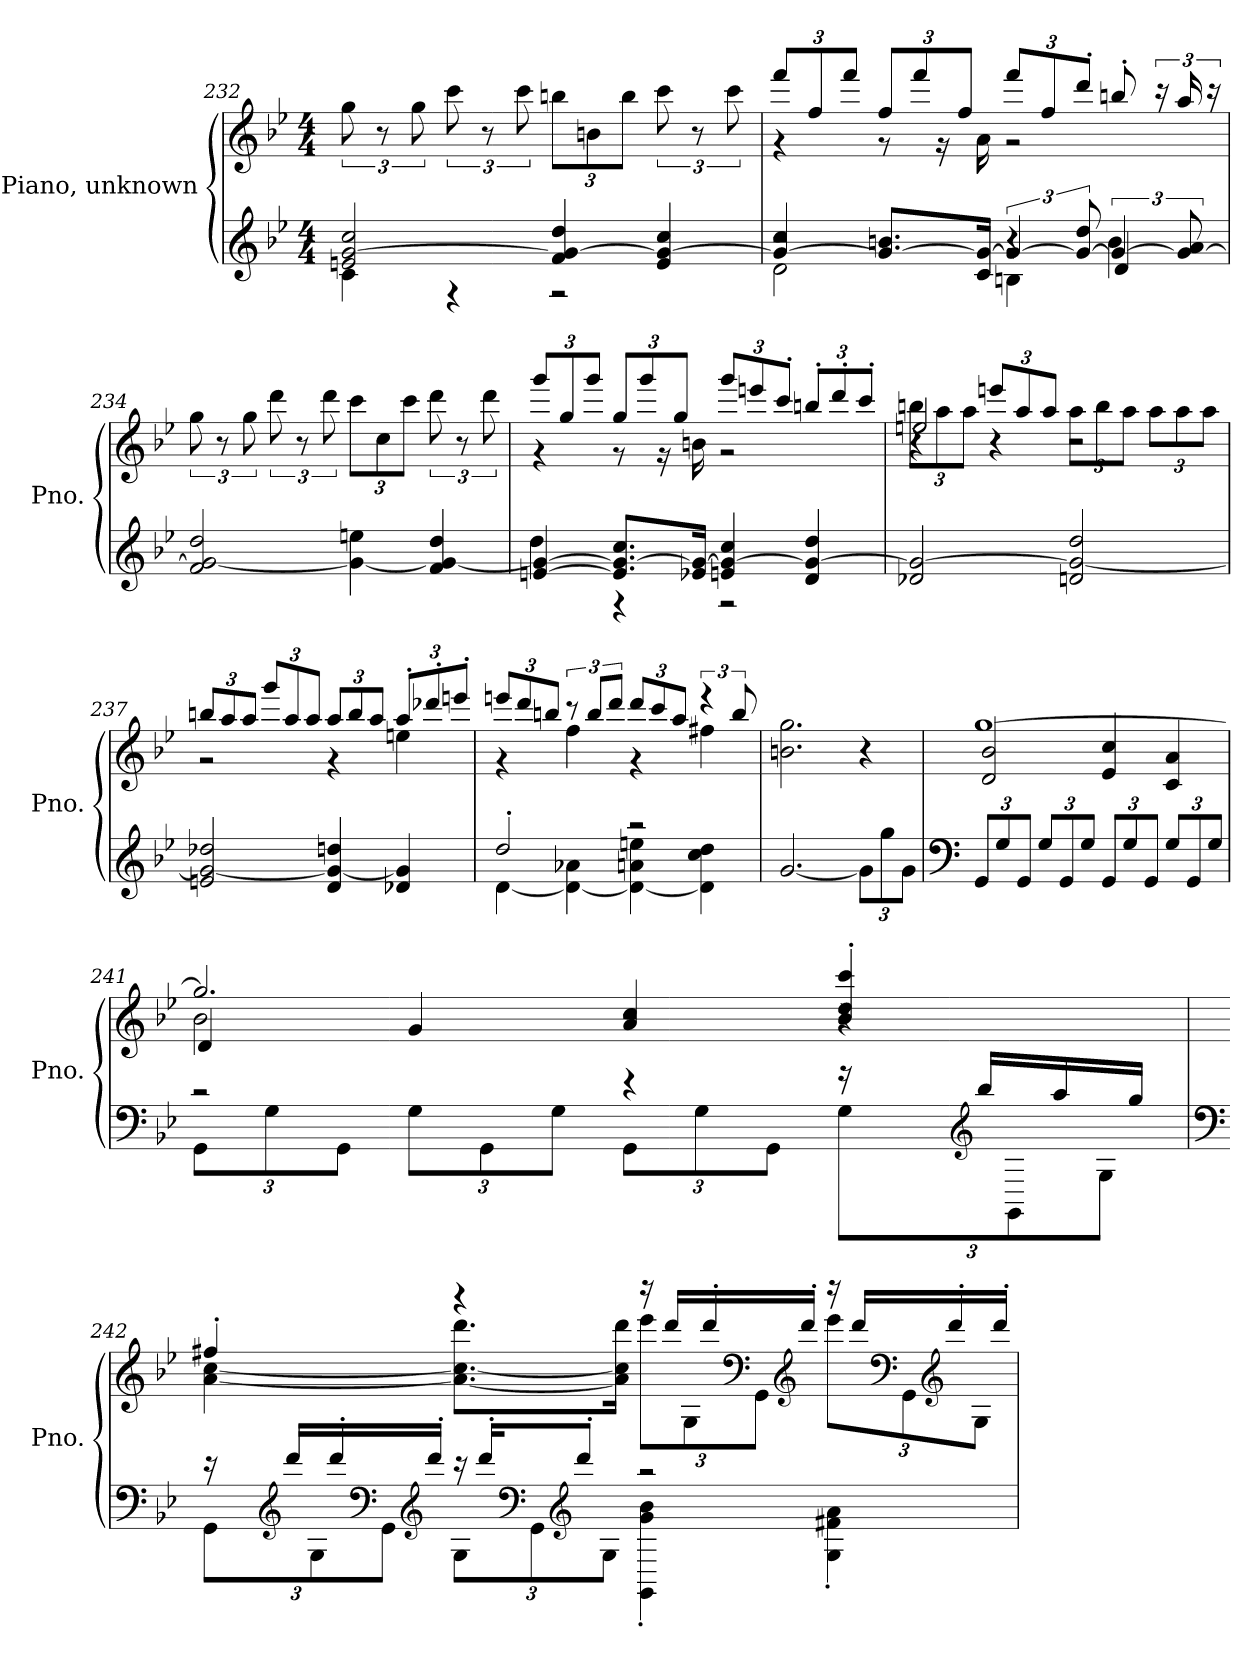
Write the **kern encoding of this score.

**kern	**kern
*part1	*part1
*staff2	*staff1
*I"Piano, unknown	*
*I'Pno.	*
*clefG2	*clefG2
*k[b-e-]	*k[b-e-]
*M4/4	*M4/4
=232	=232
*^	*
2en/ [2g/ 2cc/	4c\	12gg\
.	.	12r
.	.	12gg\
.	4r	12ccc\
.	.	12r
.	.	12ccc\
*	*	*Xbrackettup
4f/ 4g/_ 4dd/	2r	12bbn\L
.	.	12bn\
.	.	12bb\J
*	*	*brackettup
4e/ 4g/_ 4cc/	.	12ccc\
.	.	12r
.	.	12ccc\
=233	=233	=233
*	*^	*
*	*	*	*Xbrackettup
*	*	*	*^
4g/_ 4cc/	2d\	2r	12fff/L	4r
.	.	.	12ff/	.
.	.	.	12fff/J	.
8.g/_ 8.bn/L	.	.	12ff/L	8r
.	.	.	12fff/	.
.	.	.	.	16r
.	.	.	12ff/J	.
16c/ 16g/_Jk	.	.	.	16a\
6g/_	4Bn\	4r	12fff/L	2r
.	.	.	12ff/	.
12g/_ 12dd/	.	.	12ddd'/J	.
6g/_	4b\	4d/	8bbn'/	.
*	*	*	*brackettup	*
.	.	.	24r	.
12g/_ 12a/	.	.	24aa/	.
.	.	.	24r	.
*v	*v	*v	*	*
*	*v	*v
!!LO:PB:g=z
=234	=234
2f/ 2g/_ 2dd/	12gg\
.	12r
.	12gg\
.	12ddd\
.	12r
.	12ddd\
*	*Xbrackettup
4g\_ 4een\	12ccc\L
.	12cc\
.	12ccc\J
*	*brackettup
4f/ 4g/_ 4dd/	12ddd\
.	12r
.	12ddd\
=235	=235
*^	*
*	*	*Xbrackettup
*	*	*^
[4en/ 4g/_	4dd\	12ggg/L	4r
.	.	12gg/	.
.	.	12ggg/J	.
8.e/] 8.g/_ 8.cc/L	4r	12gg/L	8r
.	.	12ggg/	.
.	.	.	16r
.	.	12gg/J	.
16e-X/ 16g/_Jk	.	.	16bn\
4en/ 4g/_ 4cc/	2r	12ggg/L	2r
.	.	12eeen/	.
.	.	12ccc'/J	.
4d/ 4g/_ 4dd/	.	12bbn'/L	.
.	.	12ddd'/	.
.	.	12ccc'/J	.
*v	*v	*	*
!!LO:LB:g=z
=236	=236	=236
*	*	*^
2d-X/ 2g/_	4r	12bbn\L	2een/
.	.	12aa\	.
.	.	12aa\J	.
.	12eeen/L	4r	.
.	12aa/	.	.
.	12aa/J	.	.
2dn/ 2g/_ 2dd/	2r	12aa\L	2r
.	.	12bb\	.
.	.	12aa\J	.
.	.	12aa\L	.
.	.	12aa\	.
.	.	12aa\J	.
*	*	*v	*v
=237	=237	=237
2en/ 2g/_ 2dd-X/	12bbn/L	2r
.	12aa/	.
.	12aa/J	.
.	12ggg/L	.
.	12aa/	.
.	12aa/J	.
4d/ 4g/_ 4ddn/	12aa/L	4r
.	12bb/	.
.	12aa/J	.
4d-X/ 4g/]	12aa'/L	4een\
.	12ddd-X'/	.
.	12eeen'/J	.
!!LO:LB:g=z	!!
=238	=238	=238
*^	*	*
2dd'/	[4d\	12eeen/L	4r
.	.	12ddd/	.
.	.	12bbn/J	.
*	*	*brackettup	*
.	4d\_ 4a-X\	12r	4ff\
.	.	12bb/L	.
.	.	12ddd/J	.
*	*	*Xbrackettup	*
2r	4d\_ 4an\ 4een\	12ddd/L	4r
.	.	12ccc/	.
.	.	12aa/J	.
*	*	*brackettup	*
.	4d\] 4cc\ 4dd\	6r	4ff#X\
.	.	12bb/	.
*v	*v	*	*
*	*v	*v
=239	=239
[2.g/	2.bn\ 2.gg\
*Xbrackettup	*
12g\L]	4r
12gg\	.
12g\J	.
=240	=240
*clefF4	*
*	*^
12GG/L	[1gg	2d/ 2b-/
12G/	.	.
12GG/J	.	.
12G/L	.	.
12GG/	.	.
12G/J	.	.
12GG/L	.	4e-/ 4cc/
12G/	.	.
12GG/J	.	.
12G/L	.	4c/ 4a/
12GG/	.	.
12G/J	.	.
!!LO:LB:g=z
=241	=241	=241
*^	*	*^
2r	12GG\L	2.gg/]	2b-\	4d/
.	12G\	.	.	.
.	12GG\J	.	.	.
.	12G\L	.	.	4g/
.	12GG\	.	.	.
.	12G\J	.	.	.
4r	12GG\L	.	2r	4a/ 4cc/
.	12G\	.	.	.
.	12GG\J	.	.	.
16r	12G\L	4r	.	4b-/' 4dd/' 4ccc/'
*clefG2	*	*	*	*
16bb-/LL	.	.	.	.
.	12GG\	.	.	.
16aa/	.	.	.	.
.	12G\J	.	.	.
16gg/JJ	.	.	.	.
*	*	*v	*v	*v
!!LO:LB:g=z
=242	=242	=242
*clefF4	*	*
*	*	*^
16r	12GG\L	4ff#X'/	[4a\ [4cc\
*clefG2	*	*	*
16ddd/LL	.	.	.
.	12G\	.	.
16ddd'/	.	.	.
*clefF4	*	*	*
.	12GG\J	.	.
*clefG2	*	*	*
16ddd'/JJ	.	.	.
16r	12G\L	4r	8.a\_ 8.cc\_ 8.ddd\L
16ddd'/KL	.	.	.
*clefF4	*	*	*
.	12GG\	.	.
*clefG2	*	*	*
8ddd'/J	.	.	.
.	12G\J	.	.
.	.	.	16a\] 16cc\] 16ddd\Jk
*	*	*	*Xbrackettup
2r	4GG\' 4g\' 4b-\'	16r	12eee-\L
.	.	16ddd/LL	.
.	.	.	12G\
.	.	16ddd'/	.
*	*	*clefF4	*
.	.	.	12GG\J
*	*	*clefG2	*
.	.	16ddd'/JJ	.
.	4G\' 4f#X\' 4a\'	16r	12eee-\L
.	.	16ddd/LL	.
*	*	*clefF4	*
.	.	.	12GG\
*	*	*clefG2	*
.	.	16ddd'/	.
.	.	.	12G\J
.	.	16ddd'/JJ	.
*v	*v	*	*
*	*v	*v
=	=
*-	*-
